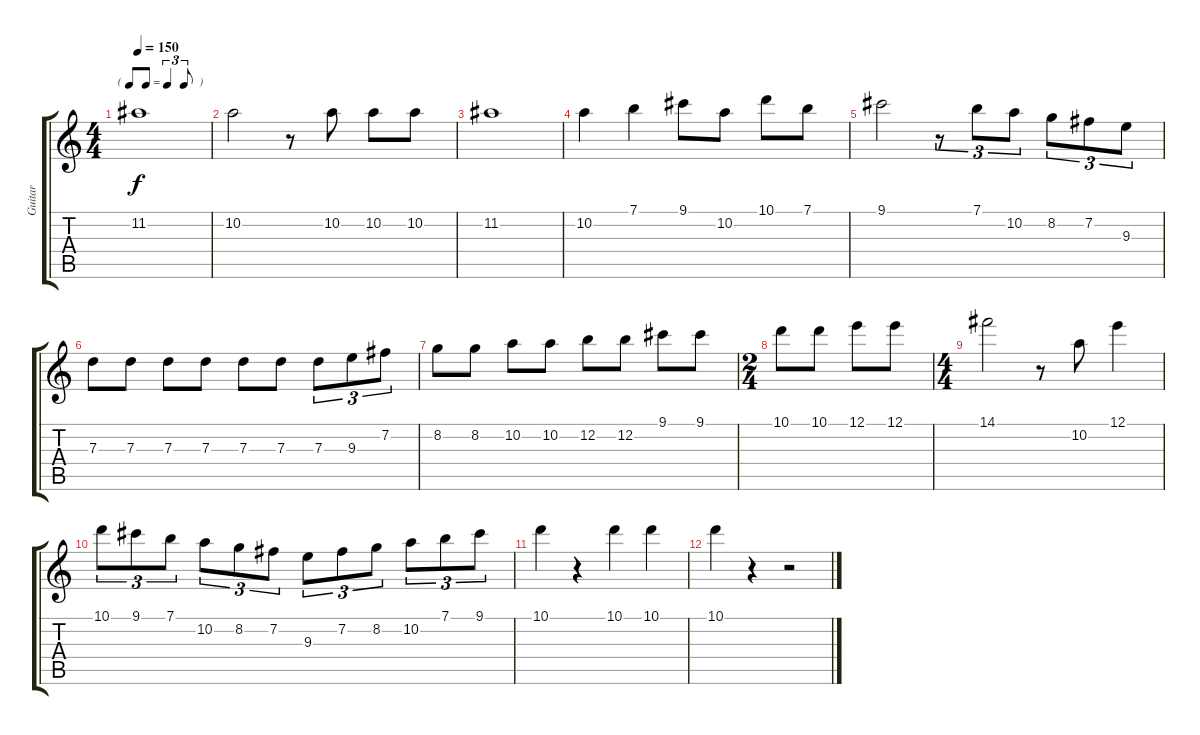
\track ("Guitar" "Guitar") {instrument electricguitarjazz}
\staff {score tabs}
\tuning (E4 B3 G3 D3 A2 E2) {hide}
\ts (4 4)
\tf triplet8th
\tempo 150
\clef g2
\ks c
11.2.1{dy f} |
10.2.2 r.8 10.2.8 10.2.8 10.2.8 |
11.2.1 |
10.2.4 7.1.4 9.1.8 10.2.8 10.1.8 7.1.8 |
9.1.2 r.8{tu (3 2)} 7.1.8{tu (3 2)} 10.2.8{tu (3 2)} 8.2.8{tu (3 2)} 7.2.8{tu (3 2)} 9.3.8{tu (3 2)} |
7.3.8 7.3.8 7.3.8 7.3.8 7.3.8 7.3.8 7.3.8{tu (3 2)} 9.3.8{tu (3 2)} 7.2.8{tu (3 2)} |
8.2.8 8.2.8 10.2.8 10.2.8 12.2.8 12.2.8 9.1.8 9.1.8 |
\ts (2 4)
10.1.8 10.1.8 12.1.8 12.1.8 |
\ts (4 4)
14.1.2 r.8 10.2.8 12.1.4 |
10.1.8{tu (3 2)} 9.1.8{tu (3 2)} 7.1.8{tu (3 2)} 10.2.8{tu (3 2)} 8.2.8{tu (3 2)} 7.2.8{tu (3 2)} 9.3.8{tu (3 2)} 7.2.8{tu (3 2)} 8.2.8{tu (3 2)} 10.2.8{tu (3 2)} 7.1.8{tu (3 2)} 9.1.8{tu (3 2)} |
10.1.4 r.4 10.1.4 10.1.4 |
10.1.4 r.4 r.2
